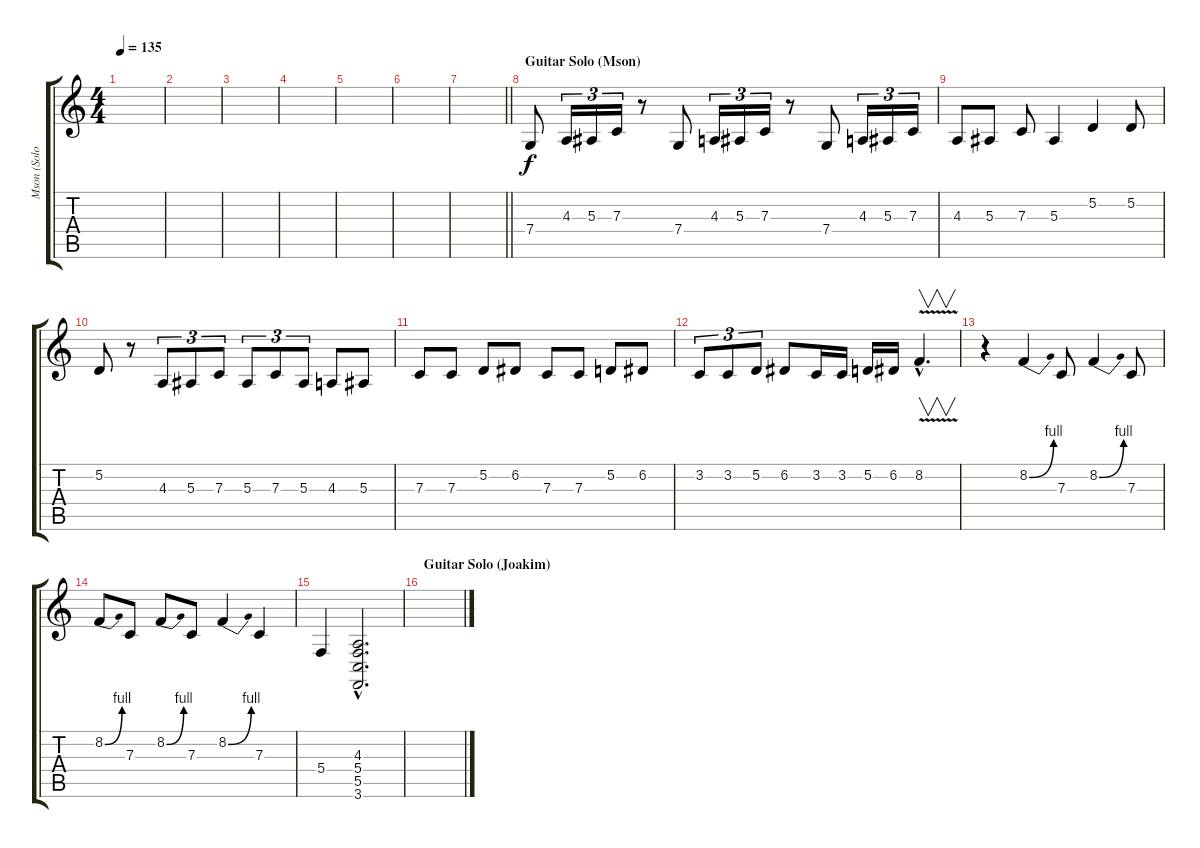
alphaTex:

\track ("Mson (Solo Effekt)" "Mson (Solo") {instrument cello}
\staff {score tabs}
\tuning (D4 A3 F3 C3 G2 D2) {hide}
\ts (4 4)
\tempo 135
\clef g2
\ks c
|
|
|
|
|
|
\barLineRight lightlight
|
\section ("" "Guitar Solo (Mson)")
7.4.8 4.3.16{tu (3 2)} 5.3.16{tu (3 2)} 7.3.16{tu (3 2)} r.8 7.4.8 4.3.16{tu (3 2)} 5.3.16{tu (3 2)} 7.3.16{tu (3 2)} r.8 7.4.8 4.3.16{tu (3 2)} 5.3.16{tu (3 2)} 7.3.16{tu (3 2)} |
4.3.8 5.3.8 7.3.8 5.3.4 5.2.4 5.2.8 |
5.2.8 r.8 4.3.8{tu (3 2)} 5.3.8{tu (3 2)} 7.3.8{tu (3 2)} 5.3.8{tu (3 2)} 7.3.8{tu (3 2)} 5.3.8{tu (3 2)} 4.3.8 5.3.8 |
7.3.8 7.3.8 5.2.8 6.2.8 7.3.8 7.3.8 5.2.8 6.2.8 |
3.2.8{tu (3 2)} 3.2.8{tu (3 2)} 5.2.8{tu (3 2)} 6.2.8 3.2.16 3.2.16 5.2.16 6.2.16 8.2{v hac}.4{v d} |
r.4 8.2{be (bend 0 0 60 4)}.4 7.3.8 8.2{be (bend 0 0 60 4)}.4 7.3.8 |
8.2{be (bend 0 0 60 4)}.8 7.3.8 8.2{be (bend 0 0 60 4)}.8 7.3.8 8.2{be (bend 0 0 60 4)}.4 7.3.4 |
5.4.4 (4.3{hac} 5.4{hac} 5.5{hac} 3.6{hac}).2{d} |
\section ("" "Guitar Solo (Joakim)")
